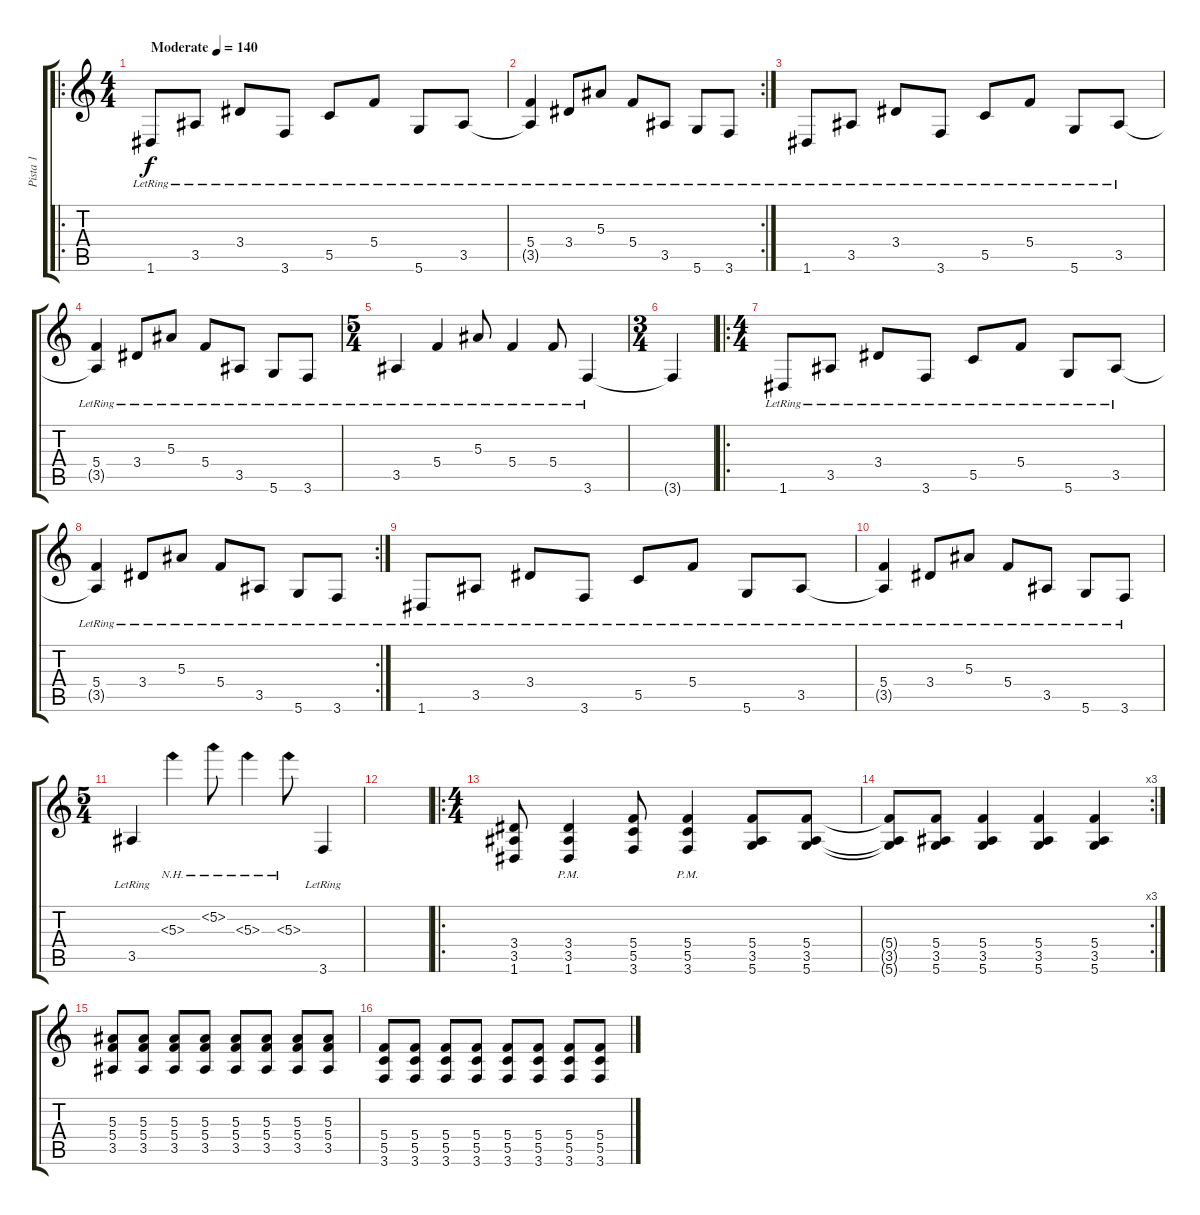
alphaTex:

\track ("Pista 1" "Pista 1") {instrument acousticguitarsteel}
\staff {score tabs}
\tuning (D4 A3 F3 C3 G2 D2) {hide}
\ro
\ts (4 4)
\tempo (140 "Moderate")
\clef g2
\ks c
1.6{lr}.8{dy f instrument acousticguitarsteel} 3.5{lr}.8 3.4{lr}.8 3.6{lr}.8 5.5{lr}.8 5.4{lr}.8 5.6{lr}.8 3.5{lr}.8 |
\rc 2
(5.4{lr} 3.5{t}).4 3.4{lr}.8 5.3{lr}.8 5.4{lr}.8 3.5{lr}.8 5.6{lr}.8 3.6{lr}.8 |
1.6{lr}.8 3.5{lr}.8 3.4{lr}.8 3.6{lr}.8 5.5{lr}.8 5.4{lr}.8 5.6{lr}.8 3.5{lr}.8 |
(5.4{lr} 3.5{t}).4 3.4{lr}.8 5.3{lr}.8 5.4{lr}.8 3.5{lr}.8 5.6{lr}.8 3.6{lr}.8 |
\ts (5 4)
3.5{lr}.4 5.4{lr}.4 5.3{lr}.8 5.4{lr}.4 5.4{lr}.8 3.6{lr}.4 |
\ts (3 4)
3.6{t}.4 |
\ro
\ts (4 4)
1.6{lr}.8 3.5{lr}.8 3.4{lr}.8 3.6{lr}.8 5.5{lr}.8 5.4{lr}.8 5.6{lr}.8 3.5{lr}.8 |
\rc 2
(5.4{lr} 3.5{t}).4 3.4{lr}.8 5.3{lr}.8 5.4{lr}.8 3.5{lr}.8 5.6{lr}.8 3.6{lr}.8 |
1.6{lr}.8 3.5{lr}.8 3.4{lr}.8 3.6{lr}.8 5.5{lr}.8 5.4{lr}.8 5.6{lr}.8 3.5{lr}.8 |
(5.4{lr} 3.5{t}).4 3.4{lr}.8 5.3{lr}.8 5.4{lr}.8 3.5{lr}.8 5.6{lr}.8 3.6{lr}.8 |
\ts (5 4)
3.5{lr}.4 5.3{nh}.4 5.2{nh}.8 5.3{nh}.4 5.3{nh}.8 3.6{lr}.4 |
|
\ro
\ts (4 4)
(3.4 3.5 1.6).8{instrument distortionguitar} (3.4{pm} 3.5{pm} 1.6{pm}).4 (5.4 5.5 3.6).8 (5.4{pm} 5.5{pm} 3.6{pm}).4 (5.4 3.5 5.6).8 (5.4 3.5 5.6).8 |
\rc 3
(5.4{t} 3.5{t} 5.6{t}).8 (5.4 3.5 5.6).8 (5.4 3.5 5.6).4 (5.4 3.5 5.6).4 (5.4 3.5 5.6).4 |
(5.3 5.4 3.5).8 (5.3 5.4 3.5).8 (5.3 5.4 3.5).8 (5.3 5.4 3.5).8 (5.3 5.4 3.5).8 (5.3 5.4 3.5).8 (5.3 5.4 3.5).8 (5.3 5.4 3.5).8 |
(5.4 5.5 3.6).8 (5.4 5.5 3.6).8 (5.4 5.5 3.6).8 (5.4 5.5 3.6).8 (5.4 5.5 3.6).8 (5.4 5.5 3.6).8 (5.4 5.5 3.6).8 (5.4 5.5 3.6).8
